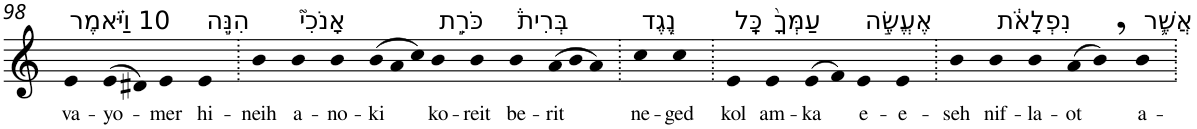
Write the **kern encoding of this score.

**kern	**text
*part1	*part1
*staff1	*staff1
*I"Piano	*
*I'Pno	*
!!LO:PB:g=z
*clefG2	*
*k[]	*
=98	=98
!LO:TX:a:t=10 וַיֹּ֗אמֶר	!
!	!LO:LY:b
4e	va-
!	!LO:LY:b
(>8e	-yo-
8d#X)	.
!	!LO:LY:b
4e	-mer
!LO:TX:a:t=הִנֵּ֣ה	!
!	!LO:LY:b
4e	hi-
=99.	=99.
!	!LO:LY:b
4b	-neih
!LO:TX:a:t=אָנֹכִי֮	!
!	!LO:LY:b
4b	a-
!	!LO:LY:b
4b	-no-
!	!LO:LY:b
(>12b	-ki
12a	.
12cc)	.
!LO:TX:a:t=כֹּרֵ֣ת	!
!	!LO:LY:b
4b	ko-
!	!LO:LY:b
4b	-reit
!LO:TX:a:t=בְּרִית֒	!
!	!LO:LY:b
4b	be-
!	!LO:LY:b
(>12a	-rit
12b	.
12a)	.
=100.	=100.
!LO:TX:a:t=נֶ֤גֶד	!
!	!LO:LY:b
4cc	ne-
!	!LO:LY:b
4cc	-ged
=101.	=101.
!LO:TX:a:t=כָּֽל	!
!	!LO:LY:b
4e	kol
!LO:TX:a:t=עַמְּךָ֙	!
!	!LO:LY:b
4e	am-
!	!LO:LY:b
(>8e	-ka
8f)	.
!LO:TX:a:t=אֶעֱשֶׂ֣ה	!
!	!LO:LY:b
4e	e-
!	!LO:LY:b
4e	-e-
=102.	=102.
!	!LO:LY:b
4b	-seh
!LO:TX:a:t=נִפְלָאֹ֔ת	!
!	!LO:LY:b
4b	nif-
!	!LO:LY:b
4b	-la-
!	!LO:LY:b
(>8a	-ot
8b,)	.
!LO:TX:a:t=אֲשֶׁ֛ר	!
!	!LO:LY:b
4b	a-
=.	=.
*-	*-
